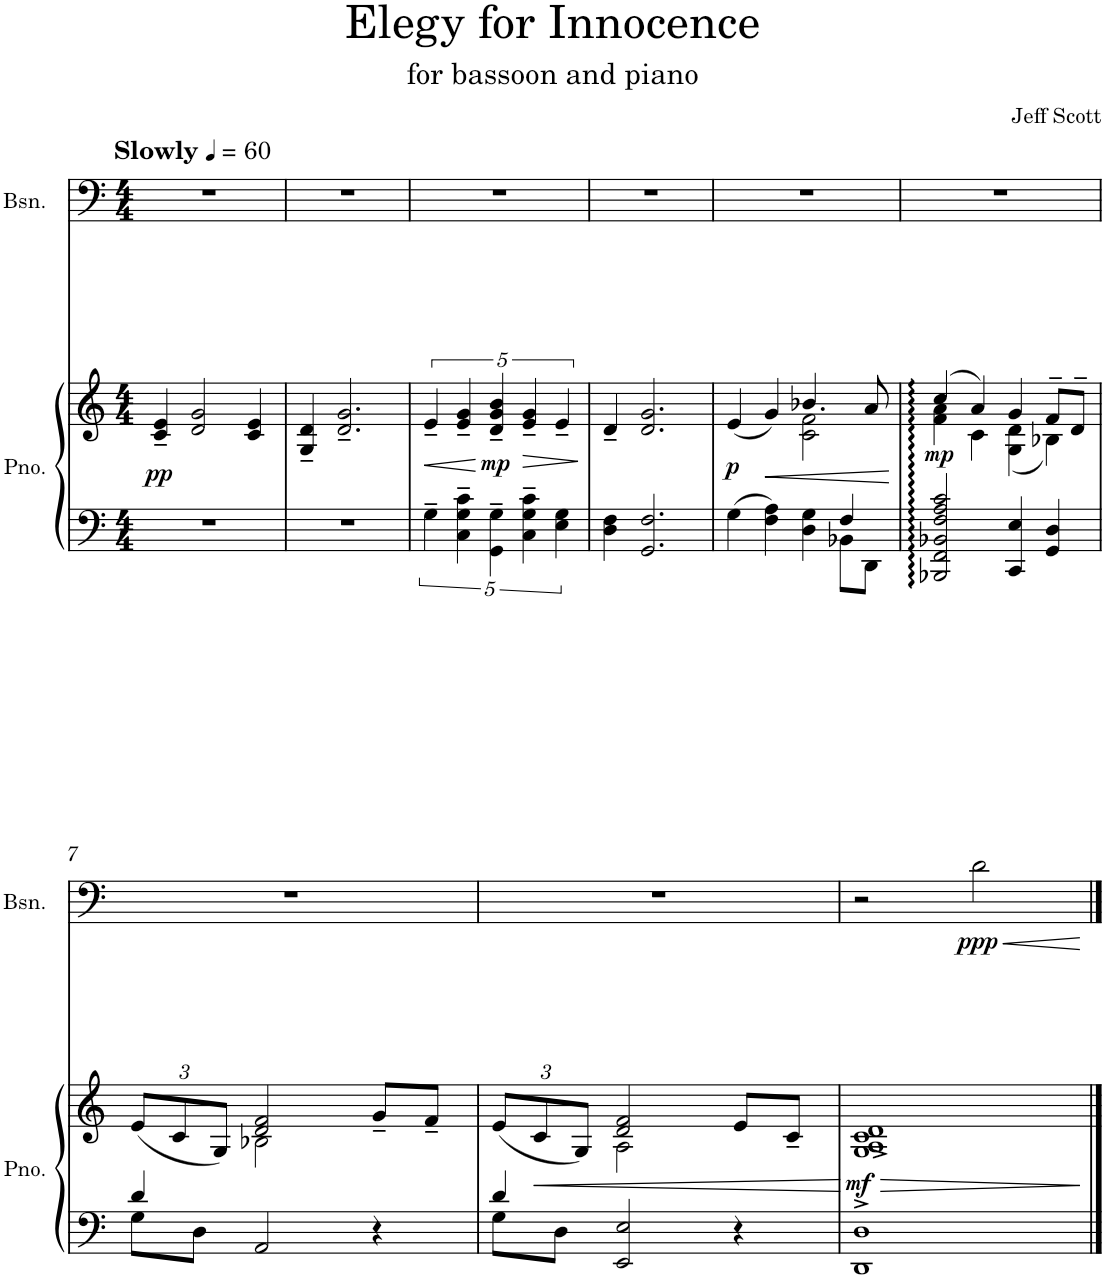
**kern	**kern	**dynam	**kern	**dynam
*part2	*part2	*part2	*part1	*part1
*staff3	*staff2	*staff2/3	*staff1	*staff1
*I"Pno.	*	*	*I"Bsn.	*
*I'Pno.	*	*	*I'Bsn.	*
*clefF4	*clefG2	*	*clefF4	*
*k[]	*k[]	*	*k[]	*
*M4/4	*M4/4	*	*M4/4	*
*MM60	*MM60	*	*MM60	*
=1	=1	=1	=1	=1
!	!	!	!LO:TX:a:B:t=Slowly	!
!	!	!LO:DY:b	!	!
1r	4c/~ 4e/~	pp	1r	.
.	2d/ 2g/	.	.	.
.	4c/ 4e/	.	.	.
=2	=2	=2	=2	=2
1r	4G/~ 4d/~	.	1r	.
.	2.d/~ 2.g/~	.	.	.
=3	=3	=3	=3	=3
!	!	!LO:HP:b	!	!
5G~\	5e~/	<	1r	.
5C\~ 5G\~ 5c\~	5e/~ 5g/~	.	.	.
!	!	!LO:DY:n=1:b	!	!
5GG\~ 5G\~	5d/~ 5g/~ 5b/~	[ mp	.	.
!	!	!LO:HP:b	!	!
5C\~ 5G\~ 5c\~	5e/~ 5g/~	>	.	.
5E\ 5G\	5e~/	.	.	.
.	.	]	.	.
=4	=4	=4	=4	=4
4D\ 4F\	4d~/	.	1r	.
2.GG/ 2.F/	2.d/ 2.g/	.	.	.
=5	=5	=5	=5	=5
*^	*^	*	*	*
!	!	!	!	!LO:DY:b	!	!
4G\	2.ryy	(<4e/	2ryy	p	1r	.
!	!	!	!	!LO:HP:b	!	!
4F\ 4A\	.	4g/)	.	<	.	.
4D\ 4G\	.	2c\ 2f\	4.b-X/	.	.	.
4F/	8BB-X\L	.	.	.	.	.
.	8DD\J	.	8a/	.	.	.
=6	=6	=6	=6	=6	=6	=6
!	!	!	!	!LO:DY:b	!	!
*v	*v	*	*	*	*	*
2BBB-X/: 2FF/: 2BB-X/: 2F/: 2A/: 2c/:	(>4cc/	4f\ 4a\	mp	1r	.
.	4a/)	4c\	.	.	.
4CC/ 4E/	4g/	(<4G\ 4d\	.	.	.
4GG/ 4D/	8f~/L	4B-X\)	[	.	.
.	8d~/J	.	.	.	.
!!LO:LB:g=z
=7	=7	=7	=7	=7	=7
*^	*	*	*	*	*
*	*	*Xbrackettup	*	*	*	*
4d/	8G\L	(12e/L	4ryy	.	1r	.
.	.	12c/)	.	.	.	.
.	8D\J	.	.	.	.	.
.	.	12G/J	.	.	.	.
2AA/	2.ryy	2d/ 2f/	2B-X\	.	.	.
4r	.	8g~/L	4ryy	.	.	.
.	.	8f~/J	.	.	.	.
=8	=8	=8	=8	=8	=8	=8
4d/	8G\L	(12e/L	4ryy	.	1r	.
!	!	!	!	!LO:HP:b	!	!
.	.	12c/)	.	<	.	.
.	8D\J	.	.	.	.	.
.	.	12G/J	.	.	.	.
2EE/ 2E/	2.ryy	2d/ 2f/	2A\	.	.	.
4r	.	8e/L	4ryy	.	.	.
.	.	8c~/J	.	.	.	.
*v	*v	*	*	*	*	*
*	*v	*v	*	*	*
.	.	[	.	.
=9	=9	=9	=9	=9
!	!	!LO:HP:b	!	!
!	!	!LO:DY:n=1:b	!	!
1DD^ 1D^	1G^ 1A^ 1c^ 1d^	> mf	2r	.
!	!	!	!	!LO:HP:b
!	!	!	!	!LO:DY:n=1:b
.	.	.	2d\	< ppp
.	.	]	.	[
==	==	==	==	==
*-	*-	*-	*-	*-
